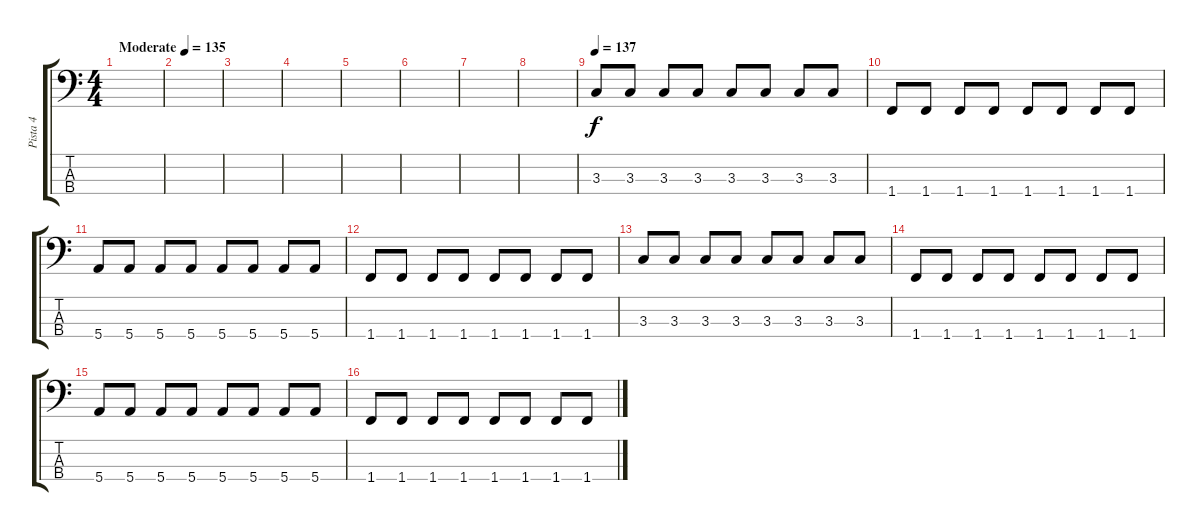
\track ("Pista 4" "Pista 4") {instrument electricbasspick}
\staff {score tabs}
\tuning (G2 D2 A1 E1) {hide}
\ts (4 4)
\tempo (135 "Moderate")
\clef f4
\ks c
|
|
|
|
|
|
|
|
\tempo 137
3.3.8 3.3.8 3.3.8 3.3.8 3.3.8 3.3.8 3.3.8 3.3.8 |
1.4.8 1.4.8 1.4.8 1.4.8 1.4.8 1.4.8 1.4.8 1.4.8 |
5.4.8 5.4.8 5.4.8 5.4.8 5.4.8 5.4.8 5.4.8 5.4.8 |
1.4.8 1.4.8 1.4.8 1.4.8 1.4.8 1.4.8 1.4.8 1.4.8 |
3.3.8 3.3.8 3.3.8 3.3.8 3.3.8 3.3.8 3.3.8 3.3.8 |
1.4.8 1.4.8 1.4.8 1.4.8 1.4.8 1.4.8 1.4.8 1.4.8 |
5.4.8 5.4.8 5.4.8 5.4.8 5.4.8 5.4.8 5.4.8 5.4.8 |
1.4.8 1.4.8 1.4.8 1.4.8 1.4.8 1.4.8 1.4.8 1.4.8
